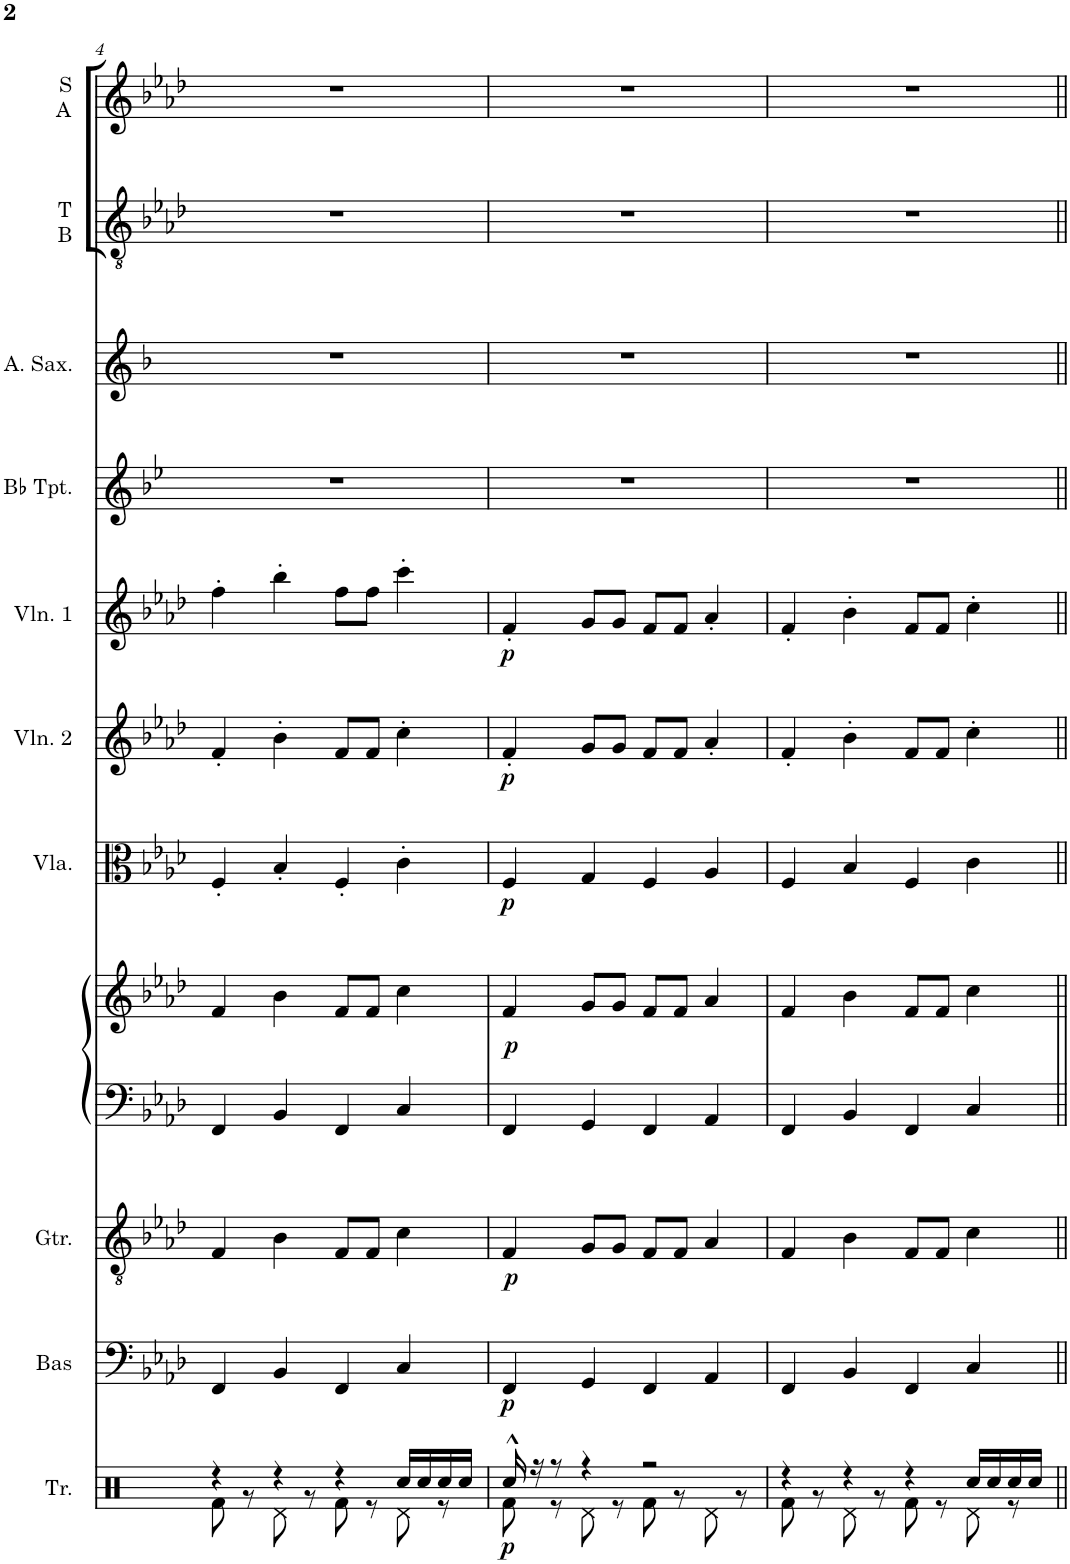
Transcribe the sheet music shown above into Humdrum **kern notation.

**kern	**dynam	**kern	**dynam	**kern	**dynam	**kern	**kern	**dynam	**kern	**dynam	**kern	**dynam	**kern	**dynam	**kern	**kern	**kern	**kern
*part11	*part11	*part10	*part10	*part9	*part9	*part8	*part8	*part8	*part7	*part7	*part6	*part6	*part5	*part5	*part4	*part3	*part2	*part1
*staff12	*staff12	*staff11	*staff11	*staff10	*staff10	*staff9	*staff8	*staff8/9	*staff7	*staff7	*staff6	*staff6	*staff5	*staff5	*staff4	*staff3	*staff2	*staff1
*I"Trummor	*	*I"Elbas	*	*I"Elgitarr	*	*I"Piano	*	*	*I"Viola	*	*I"Violin 2	*	*I"Violin 1	*	*I"Bb Trumpet	*I"Altsaxofon	*I"T B	*I"S A
*I'Tr.	*	*	*	*	*	*I'Pno	*	*	*I'Vla.	*	*I'Vln. 2	*	*I'Vln. 1	*	*I'Bb Tpt.	*I'A. Sax.	*I'T B	*I'S A
!!LO:PB:g=z
*clefX	*	*clefF4	*	*clefGv2	*	*clefF4	*clefG2	*	*clefC3	*	*clefG2	*	*clefG2	*	*clefG2	*clefG2	*clefGv2	*clefG2
*	*	*Trd7c12	*	*	*	*	*	*	*	*	*	*	*	*	*Trd1c2	*Trd5c9	*	*
*k[]	*	*k[b-e-a-d-]	*	*k[b-e-a-d-]	*	*k[b-e-a-d-]	*k[b-e-a-d-]	*	*k[b-e-a-d-]	*	*k[b-e-a-d-]	*	*k[b-e-a-d-]	*	*k[b-e-]	*k[b-]	*k[b-e-a-d-]	*k[b-e-a-d-]
*M2/2	*	*M2/2	*	*M2/2	*	*M2/2	*M2/2	*	*M2/2	*	*M2/2	*	*M2/2	*	*M2/2	*M2/2	*M2/2	*M2/2
*met(c|)	*	*met(c|)	*	*met(c|)	*	*met(c|)	*met(c|)	*	*met(c|)	*	*met(c|)	*	*met(c|)	*	*met(c|)	*met(c|)	*met(c|)	*met(c|)
=4	=4	=4	=4	=4	=4	=4	=4	=4	=4	=4	=4	=4	=4	=4	=4	=4	=4	=4
*^	*	*	*	*	*	*	*	*	*	*	*	*	*	*	*	*	*	*
4r	8Rf\	.	4FF/	.	4F/	.	4FF/	4f/	.	4F'/	.	4f'/	.	4ff'\	.	1r	1r	1r	1r
.	8r	.	.	.	.	.	.	.	.	.	.	.	.	.	.	.	.	.	.
4r	8Rd\	.	4BB-/	.	4B-\	.	4BB-/	4b-\	.	4B-'/	.	4b-'\	.	4bb-'\	.	.	.	.	.
.	8r	.	.	.	.	.	.	.	.	.	.	.	.	.	.	.	.	.	.
4r	8Rf\	.	4FF/	.	8F/L	.	4FF/	8f/L	.	4F'/	.	8f/L	.	8ff\L	.	.	.	.	.
.	8r	.	.	.	8F/J	.	.	8f/J	.	.	.	8f/J	.	8ff\J	.	.	.	.	.
16Rcc/LL	8Rd\	.	4C/	.	4c\	.	4C/	4cc\	.	4c'\	.	4cc'\	.	4ccc'\	.	.	.	.	.
16Rcc/	.	.	.	.	.	.	.	.	.	.	.	.	.	.	.	.	.	.	.
16Rcc/	8r	.	.	.	.	.	.	.	.	.	.	.	.	.	.	.	.	.	.
16Rcc/JJ	.	.	.	.	.	.	.	.	.	.	.	.	.	.	.	.	.	.	.
=5	=5	=5	=5	=5	=5	=5	=5	=5	=5	=5	=5	=5	=5	=5	=5	=5	=5	=5	=5
!	!	!LO:DY:b	!	!LO:DY:b	!	!LO:DY:b	!	!	!LO:DY:b	!	!LO:DY:b	!	!LO:DY:b	!	!LO:DY:b	!	!	!	!
16Rcc^^/	8Rf\	p	4FF/	p	4F/	p	4FF/	4f/	p	4F/	p	4f'/	p	4f'/	p	1r	1r	1r	1r
16r	.	.	.	.	.	.	.	.	.	.	.	.	.	.	.	.	.	.	.
8r	8r	.	.	.	.	.	.	.	.	.	.	.	.	.	.	.	.	.	.
4r	8Rd\	.	4GG/	.	8G/L	.	4GG/	8g/L	.	4G/	.	8g/L	.	8g/L	.	.	.	.	.
.	8r	.	.	.	8G/J	.	.	8g/J	.	.	.	8g/J	.	8g/J	.	.	.	.	.
2r	8Rf\	.	4FF/	.	8F/L	.	4FF/	8f/L	.	4F/	.	8f/L	.	8f/L	.	.	.	.	.
.	8r	.	.	.	8F/J	.	.	8f/J	.	.	.	8f/J	.	8f/J	.	.	.	.	.
.	8Rd\	.	4AA-/	.	4A-/	.	4AA-/	4a-/	.	4A-/	.	4a-'/	.	4a-'/	.	.	.	.	.
.	8r	.	.	.	.	.	.	.	.	.	.	.	.	.	.	.	.	.	.
=6	=6	=6	=6	=6	=6	=6	=6	=6	=6	=6	=6	=6	=6	=6	=6	=6	=6	=6	=6
4r	8Rf\	.	4FF/	.	4F/	.	4FF/	4f/	.	4F/	.	4f'/	.	4f'/	.	1r	1r	1r	1r
.	8r	.	.	.	.	.	.	.	.	.	.	.	.	.	.	.	.	.	.
4r	8Rd\	.	4BB-/	.	4B-\	.	4BB-/	4b-\	.	4B-/	.	4b-'\	.	4b-'\	.	.	.	.	.
.	8r	.	.	.	.	.	.	.	.	.	.	.	.	.	.	.	.	.	.
4r	8Rf\	.	4FF/	.	8F/L	.	4FF/	8f/L	.	4F/	.	8f/L	.	8f/L	.	.	.	.	.
.	8r	.	.	.	8F/J	.	.	8f/J	.	.	.	8f/J	.	8f/J	.	.	.	.	.
16Rcc/LL	8Rd\	.	4C/	.	4c\	.	4C/	4cc\	.	4c\	.	4cc'\	.	4cc'\	.	.	.	.	.
16Rcc/	.	.	.	.	.	.	.	.	.	.	.	.	.	.	.	.	.	.	.
16Rcc/	8r	.	.	.	.	.	.	.	.	.	.	.	.	.	.	.	.	.	.
16Rcc/JJ	.	.	.	.	.	.	.	.	.	.	.	.	.	.	.	.	.	.	.
*v	*v	*	*	*	*	*	*	*	*	*	*	*	*	*	*	*	*	*	*
=||	=||	=||	=||	=||	=||	=||	=||	=||	=||	=||	=||	=||	=||	=||	=||	=||	=||	=||
*-	*-	*-	*-	*-	*-	*-	*-	*-	*-	*-	*-	*-	*-	*-	*-	*-	*-	*-
